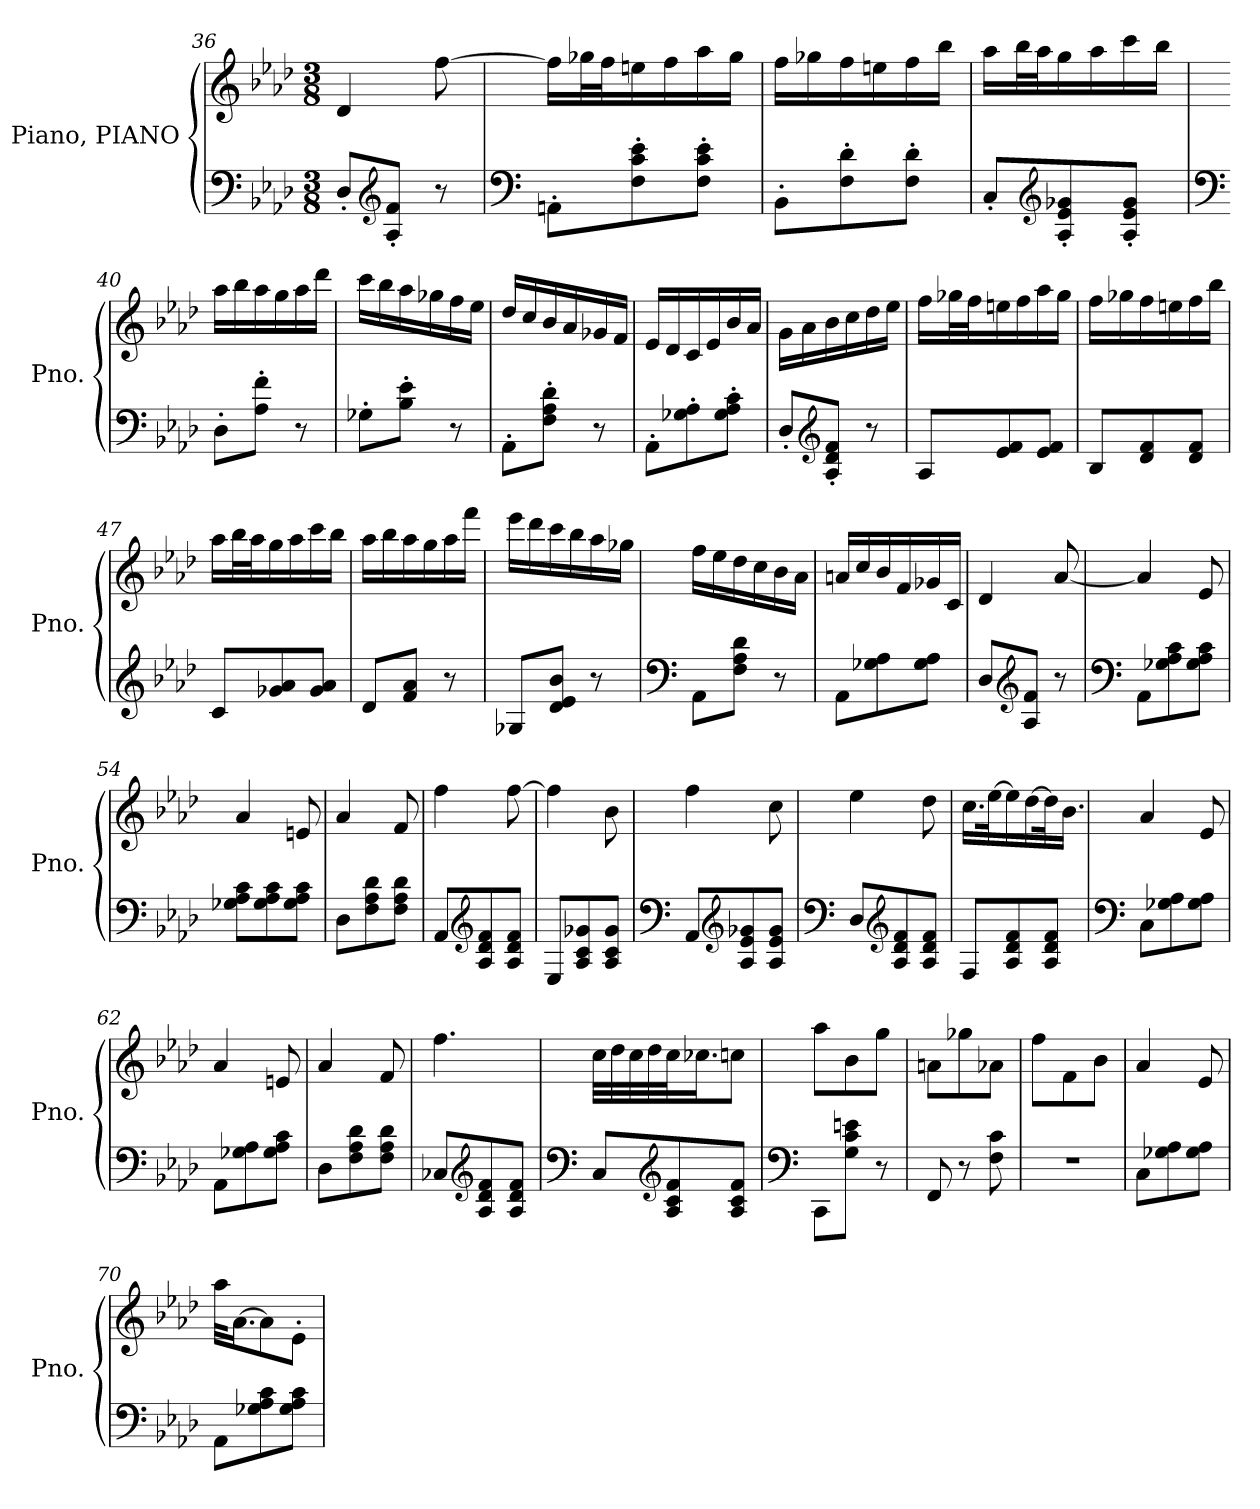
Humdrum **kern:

**kern	**kern
*part1	*part1
*staff2	*staff1
*I"Piano, PIANO	*
*I'Pno.	*
*clefF4	*clefG2
*k[b-e-a-d-]	*k[b-e-a-d-]
*M3/8	*M3/8
*MM135	*MM135
=36	=36
8D-'/L	4d-/
*clefG2	*
8A-/' 8f/'J	.
*	*MM141
8r	[8ff\
=37	=37
*clefF4	*
*	*MM153
8AAn'\L	16ff\LL]
.	32gg-X\L
.	32ff\J
8F\' 8c\' 8e-\'	16een\
.	16ff\
8F\' 8c\' 8e-\'J	16aa-\
.	16gg-\JJ
=38	=38
*	*MM151
8BB-'\L	16ff\LL
.	16gg-X\
8F\' 8d-\'	16ff\
.	16een\
8F\' 8d-\'J	16ff\
.	16bb-\JJ
!!LO:LB:g=z
=39	=39
*	*MM153
8C'/L	16aa-\LL
.	32bb-\L
.	32aa-\J
*clefG2	*
8A-/' 8e-/' 8g-X/'	16gg\
.	16aa-\
8A-/' 8e-/' 8g-/'J	16ccc\
.	16bb-\JJ
=40	=40
*clefF4	*
*	*MM151
8D-'\L	16aa-\LL
.	16bb-\
8A-\' 8f\'J	16aa-\
.	16gg\
8r	16aa-\
*	*MM148
.	16ddd-\JJ
=41	=41
8G-X'\L	16ccc\LL
.	16bb-\
8B-\' 8e-\'J	16aa-\
.	16gg-X\
8r	16ff\
.	16ee-\JJ
=42	=42
8AA-'\L	16dd-/LL
.	16cc/
8F\' 8A-\' 8d-\'J	16b-/
.	16a-/
8r	16g-X/
.	16f/JJ
=43	=43
*	*MM144
8AA-'\L	16e-/LL
.	16d-/
8G-X\' 8A-\'	16c/
.	16e-/
8G-\' 8A-\' 8c\'J	16b-/
.	16a-/JJ
!!LO:LB:g=z
=44	=44
8D-'/L	16g\LL
.	16a-\
*clefG2	*
8A-/' 8d-/' 8f/'J	16b-\
.	16cc\
8r	16dd-\
.	16ee-\JJ
=45	=45
*	*MM156
8A-/L	16ff\LL
.	32gg-X\L
.	32ff\J
8e-/ 8f/	16een\
.	16ff\
8e-/ 8f/J	16aa-\
.	16gg-\JJ
=46	=46
*	*MM159
8B-/L	16ff\LL
.	16gg-X\
8d-/ 8f/	16ff\
.	16een\
8d-/ 8f/J	16ff\
.	16bb-\JJ
=47	=47
*	*MM157
8c/L	16aa-\LL
.	32bb-\L
.	32aa-\J
8g-X/ 8a-/	16gg\
.	16aa-\
8g-/ 8a-/J	16ccc\
.	16bb-\JJ
=48	=48
*	*MM160
8d-/L	16aa-\LL
.	16bb-\
8f/ 8a-/J	16aa-\
.	16gg\
8r	16aa-\
*	*MM154
.	16fff\JJ
!!LO:LB:g=z
=49	=49
*	*MM153
8G-X/L	16eee-\LL
.	16ddd-\
8d-/ 8e-/ 8b-/J	16ccc\
.	16bb-\
8r	16aa-\
.	16gg-X\JJ
=50	=50
*clefF4	*
*	*MM150
8AA-\L	16ff\LL
.	16ee-\
8F\ 8A-\ 8d-\J	16dd-\
.	16cc\
8r	16b-\
.	16a-\JJ
=51	=51
8AA-\L	16an/LL
*	*MM137
.	16cc/
8G-X\ 8A-\	16b-/
.	16f/
8G-\ 8A-\J	16g-X/
.	16c/JJ
=52	=52
*	*MM73
8D-/L	4d-/
*clefG2	*
8A-/ 8f/J	.
*	*MM138
8r	[8a-/
=53	=53
*clefF4	*
8AA-\L	4a-/]
8G-X\ 8A-\ 8c\	.
8G-\ 8A-\ 8c\J	8e-/
!!LO:LB:g=z
=54	=54
8G-X\ 8A-\ 8c\L	4a-/
8G-\ 8A-\ 8c\	.
8G-\ 8A-\ 8c\J	8en/
=55	=55
8D-\L	4a-/
8F\ 8A-\ 8d-\	.
8F\ 8A-\ 8d-\J	8f/
=56	=56
8AA-/L	4ff\
*clefG2	*
8A-/ 8d-/ 8f/	.
8A-/ 8d-/ 8f/J	[8ff\
=57	=57
8E-/L	4ff\]
8A-/ 8c/ 8g-X/	.
8A-/ 8c/ 8g-/J	8b-\
=58	=58
*clefF4	*
8AA-/L	4ff\
*clefG2	*
8A-/ 8e-/ 8g-X/	.
8A-/ 8e-/ 8g-/J	8cc\
=59	=59
*clefF4	*
8D-/L	4ee-\
*clefG2	*
8A-/ 8d-/ 8f/	.
8A-/ 8d-/ 8f/J	8dd-\
!!LO:PB:g=z
=60	=60
8F/L	16.cc\LL
.	[32ee-\K
8A-/ 8d-/ 8f/	16ee-\]
.	[16dd-\
8A-/ 8d-/ 8f/J	32dd-\K]
.	16.b-\JJ
=61	=61
*clefF4	*
*	*MM108
8C\L	4a-/
8G-X\ 8A-\	.
8G-\ 8A-\J	8e-/
=62	=62
8AA-\L	4a-/
8G-X\ 8A-\	.
8G-\ 8A-\ 8c\J	8en/
=63	=63
8D-\L	4a-/
8F\ 8A-\ 8d-\	.
8F\ 8A-\ 8d-\J	8f/
=64	=64
*	*MM138
8C-X/L	4.ff\
*clefG2	*
8A-/ 8d-/ 8f/	.
8A-/ 8d-/ 8f/J	.
!!LO:LB:g=z
=65	=65
*clefF4	*
8C/L	32cc\LLL
.	32dd-\
.	32cc\
.	32dd-\
*clefG2	*
8A-/ 8c/ 8f/	32cc\J
.	16.cc-X\J
8A-/ 8c/ 8f/J	8ccn\J
=66	=66
*clefF4	*
8CC\L	8aa-\L
8G\ 8c\ 8en\J	8b-\
8r	8gg\J
=67	=67
8FF/	8an\L
8r	8gg-X\
8F\ 8c\	8a-X\J
=68	=68
4.r	8ff\L
.	8f\
.	8b-\J
=69	=69
*	*MM100
8C\L	4a-/
8G-X\ 8A-\	.
8G-\ 8A-\J	8e-/
=70	=70
*	*MM138
8AA-\L	32aa-\KLL
.	[16.a-\J
8G-X\ 8A-\ 8c\	8a-\]
8G-\ 8A-\ 8c\J	8e-'\J
=	=
*-	*-
